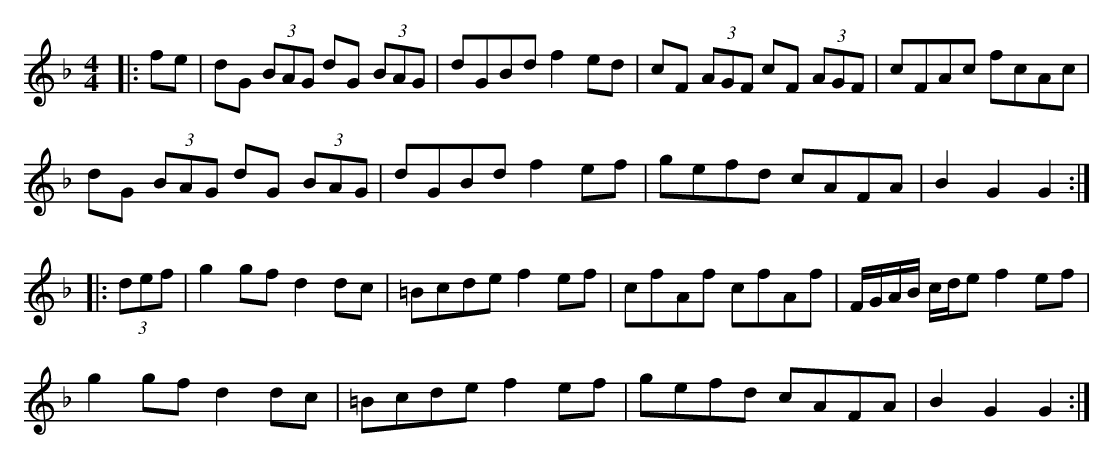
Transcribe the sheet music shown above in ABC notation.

X:1
M:4/4
K:Gdor
|:fe|dG (3BAG dG (3BAG|dGBd f2ed|cF (3AGF cF (3AGF|cFAc fcAc|
dG (3BAG dG (3BAG|dGBd f2ef|gefd cAFA|B2G2 G2:|
|:(3def|g2gf d2dc|=Bcde f2ef|cfAf cfAf|F/G/A/B/ c/d/e f2ef|
g2gf d2dc|=Bcde f2ef|gefd cAFA|B2G2 G2:|
